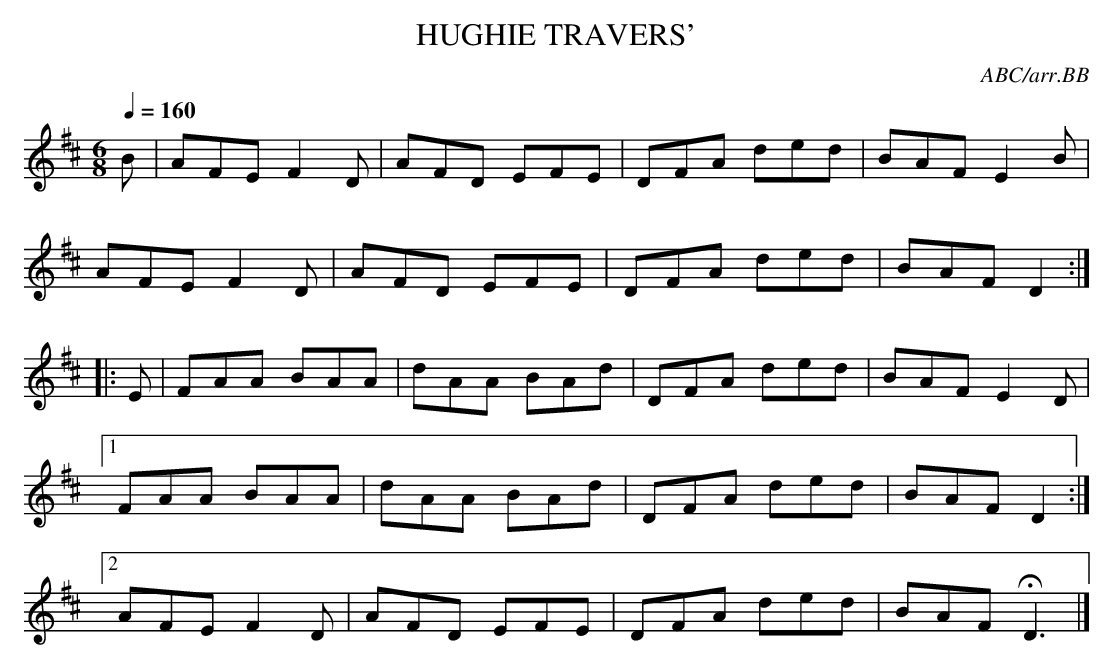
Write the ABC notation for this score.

X:1
T:HUGHIE TRAVERS'
C:ABC/arr.BB
Q:1/4=160
M:6/8
K:D
B|AFE F2D|AFD EFE|DFA ded|BAF E2B|
AFE F2D|AFD EFE|DFA ded|BAF D2:|
|:E|FAA BAA|dAA BAd|DFA ded|BAF E2D|
[1 FAA BAA|dAA BAd|DFA ded|BAF D2:|
[2 AFE F2D|AFD EFE|DFA ded|BAF HD3|]
